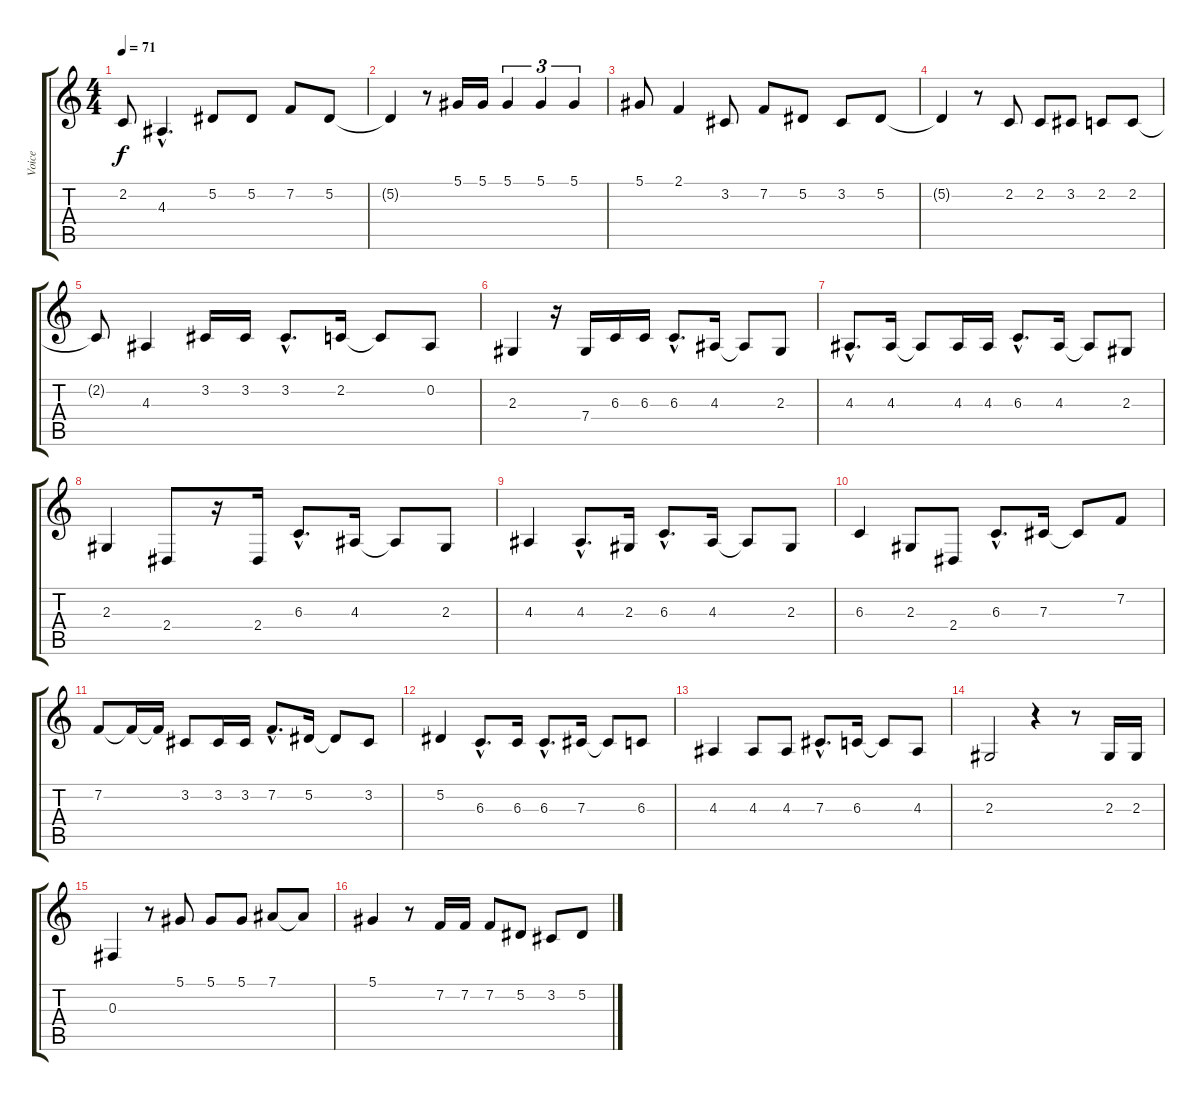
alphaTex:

\track ("Voice" "Voice") {instrument viola}
\staff {score tabs}
\tuning (Eb4 Bb3 Gb3 Db3 Ab2 Eb2) {hide}
\ts (4 4)
\tempo 71
\clef g2
\ks c
2.2{t}.8{dy f} 4.3{hac}.4{d} 5.2.8 5.2.8 7.2.8 5.2.8 |
5.2{t}.4 r.8 5.1.16 5.1.16 5.1.4{tu (3 2)} 5.1.4{tu (3 2)} 5.1.4{tu (3 2)} |
5.1.8 2.1.4 3.2.8 7.2.8 5.2.8 3.2.8 5.2.8 |
5.2{t}.4 r.8 2.2.8 2.2.8 3.2.8 2.2.8 2.2.8 |
2.2{t}.8 4.3.4 3.2.16 3.2.16 3.2{hac}.8{d} 2.2.16 2.2{t}.8 0.2.8 |
2.3.4 r.16 7.4.16 6.3.16 6.3.16 6.3{hac}.8{d} 4.3.16 4.3{t}.8 2.3.8 |
4.3{hac}.8{d} 4.3.16 4.3{t}.8 4.3.16 4.3.16 6.3{hac}.8{d} 4.3.16 4.3{t}.8 2.3.8 |
2.3.4 2.4.8 r.16 2.4.16 6.3{hac}.8{d} 4.3.16 4.3{t}.8 2.3.8 |
4.3.4 4.3{hac}.8{d} 2.3.16 6.3{hac}.8{d} 4.3.16 4.3{t}.8 2.3.8 |
6.3.4 2.3.8 2.4.8 6.3{hac}.8{d} 7.3.16 7.3{t}.8 7.2.8 |
7.2.8 7.2{t}.16 7.2{t}.16 3.2.8 3.2.16 3.2.16 7.2{hac}.8{d} 5.2.16 5.2{t}.8 3.2.8 |
5.2.4 6.3{hac}.8{d} 6.3.16 6.3{hac}.8{d} 7.3.16 7.3{t}.8 6.3.8 |
4.3.4 4.3.8 4.3.8 7.3{hac}.8{d} 6.3.16 6.3{t}.8 4.3.8 |
2.3.2 r.4 r.8 2.3.16 2.3.16 |
0.3.4 r.8 5.1.8 5.1.8 5.1.8 7.1.8 7.1{t}.8 |
5.1.4 r.8 7.2.16 7.2.16 7.2.8 5.2.8 3.2.8 5.2.8
